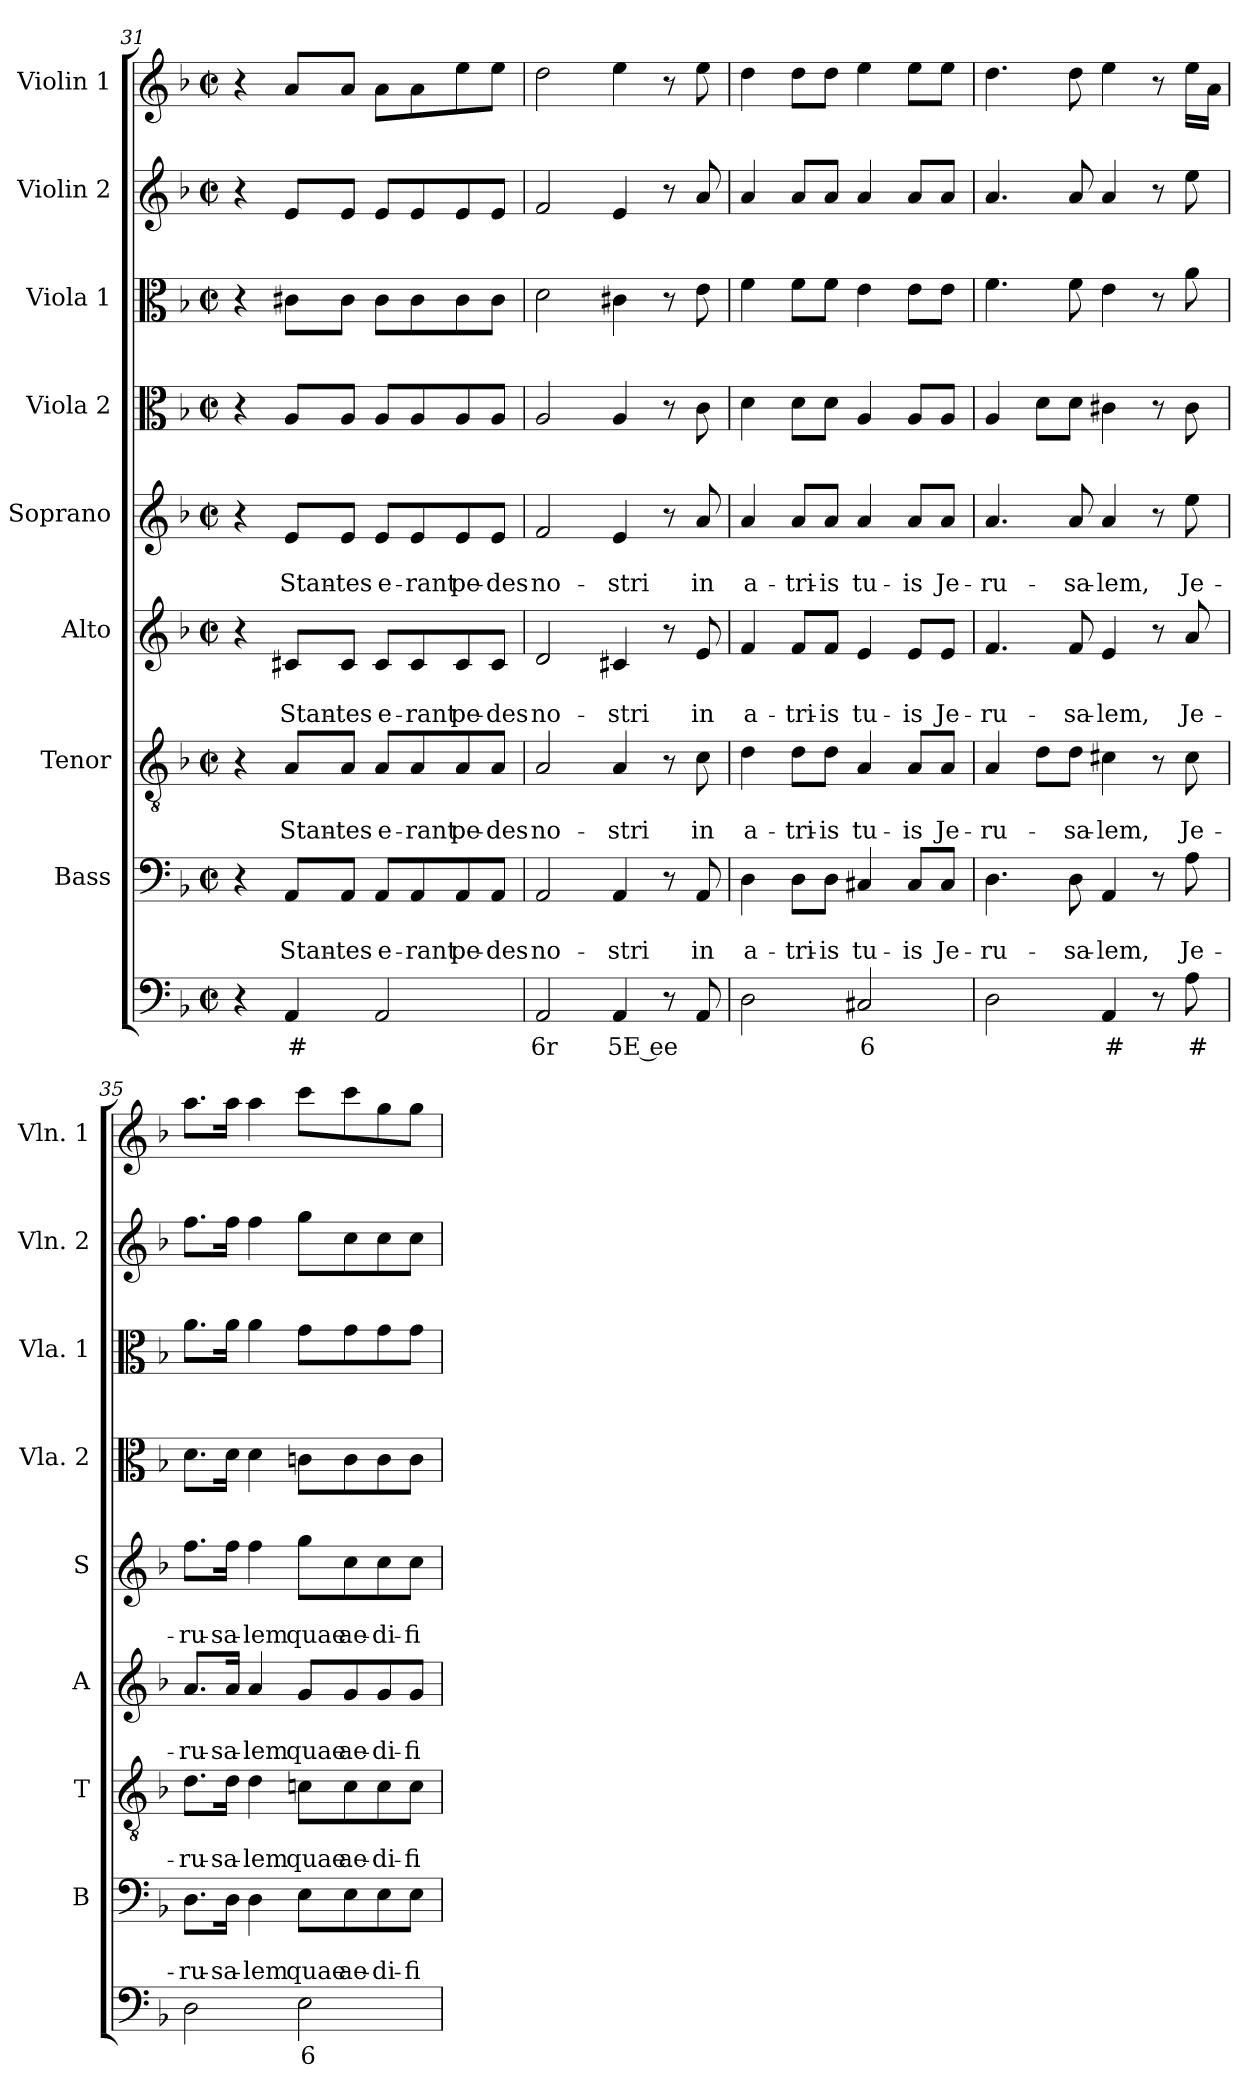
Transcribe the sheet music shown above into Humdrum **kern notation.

**kern	**text	**kern	**text	**text	**kern	**text	**text	**kern	**text	**text	**kern	**text	**text	**kern	**kern	**kern	**kern
*part9	*part9	*part8	*part8	*part8	*part7	*part7	*part7	*part6	*part6	*part6	*part5	*part5	*part5	*part4	*part3	*part2	*part1
*staff9	*staff9	*staff8	*staff8	*staff8	*staff7	*staff7	*staff7	*staff6	*staff6	*staff6	*staff5	*staff5	*staff5	*staff4	*staff3	*staff2	*staff1
*	*	*I"Bass	*	*	*I"Tenor	*	*	*I"Alto	*	*	*I"Soprano	*	*	*I"Viola 2	*I"Viola 1	*I"Violin 2	*I"Violin 1
*	*	*I'B	*	*	*I'T	*	*	*I'A	*	*	*I'S	*	*	*I'Vla. 2	*I'Vla. 1	*I'Vln. 2	*I'Vln. 1
!!LO:PB:g=z
*clefF4	*	*clefF4	*	*	*clefGv2	*	*	*clefG2	*	*	*clefG2	*	*	*clefC3	*clefC3	*clefG2	*clefG2
*k[b-]	*	*k[b-]	*	*	*k[b-]	*	*	*k[b-]	*	*	*k[b-]	*	*	*k[b-]	*k[b-]	*k[b-]	*k[b-]
*F:	*	*F:	*	*	*F:	*	*	*F:	*	*	*F:	*	*	*F:	*F:	*F:	*F:
*M2/2	*	*M2/2	*	*	*M2/2	*	*	*M2/2	*	*	*M2/2	*	*	*M2/2	*M2/2	*M2/2	*M2/2
*met(c|)	*	*met(c|)	*	*	*met(c|)	*	*	*met(c|)	*	*	*met(c|)	*	*	*met(c|)	*met(c|)	*met(c|)	*met(c|)
=31	=31	=31	=31	=31	=31	=31	=31	=31	=31	=31	=31	=31	=31	=31	=31	=31	=31
4r	.	4r	.	.	4r	.	.	4r	.	.	4r	.	.	4r	4r	4r	4r
!	!LO:LY:b	!	!	!LO:LY:b	!	!	!LO:LY:b	!	!	!LO:LY:b	!	!	!LO:LY:b	!	!	!	!
4AA/	#	8AA/L	.	Stan-	8A/L	.	Stan-	8c#X/L	.	Stan-	8e/L	.	Stan-	8A/L	8c#X\L	8e/L	8a/L
!	!	!	!	!LO:LY:b	!	!	!LO:LY:b	!	!	!LO:LY:b	!	!	!LO:LY:b	!	!	!	!
.	.	8AA/J	.	-tes	8A/J	.	-tes	8c#/J	.	-tes	8e/J	.	-tes	8A/J	8c#\J	8e/J	8a/J
!	!	!	!	!LO:LY:b	!	!	!LO:LY:b	!	!	!LO:LY:b	!	!	!LO:LY:b	!	!	!	!
2AA/	.	8AA/L	.	e-	8A/L	.	e-	8c#/L	.	e-	8e/L	.	e-	8A/L	8c#\L	8e/L	8a\L
!	!	!	!	!LO:LY:b	!	!	!LO:LY:b	!	!	!LO:LY:b	!	!	!LO:LY:b	!	!	!	!
.	.	8AA/	.	-rant	8A/	.	-rant	8c#/	.	-rant	8e/	.	-rant	8A/	8c#\	8e/	8a\
!	!	!	!	!LO:LY:b	!	!	!LO:LY:b	!	!	!LO:LY:b	!	!	!LO:LY:b	!	!	!	!
.	.	8AA/	.	pe-	8A/	.	pe-	8c#/	.	pe-	8e/	.	pe-	8A/	8c#\	8e/	8ee\
!	!	!	!	!LO:LY:b	!	!	!LO:LY:b	!	!	!LO:LY:b	!	!	!LO:LY:b	!	!	!	!
.	.	8AA/J	.	-des	8A/J	.	-des	8c#/J	.	-des	8e/J	.	-des	8A/J	8c#\J	8e/J	8ee\J
=32	=32	=32	=32	=32	=32	=32	=32	=32	=32	=32	=32	=32	=32	=32	=32	=32	=32
!	!LO:LY:b	!	!	!LO:LY:b	!	!	!LO:LY:b	!	!	!LO:LY:b	!	!	!LO:LY:b	!	!	!	!
2AA/	6r	2AA/	.	no-	2A/	.	no-	2d/	.	no-	2f/	.	no-	2A/	2d\	2f/	2dd\
!	!LO:LY:b	!	!	!LO:LY:b	!	!	!LO:LY:b	!	!	!LO:LY:b	!	!	!LO:LY:b	!	!	!	!
4AA/	5E ee	4AA/	.	-stri	4A/	.	-stri	4c#X/	.	-stri	4e/	.	-stri	4A/	4c#X\	4e/	4ee\
8r	.	8r	.	.	8r	.	.	8r	.	.	8r	.	.	8r	8r	8r	8r
!	!	!	!	!LO:LY:b	!	!	!LO:LY:b	!	!	!LO:LY:b	!	!	!LO:LY:b	!	!	!	!
8AA/	.	8AA/	.	in	8c\	.	in	8e/	.	in	8a/	.	in	8c\	8e\	8a/	8ee\
=33	=33	=33	=33	=33	=33	=33	=33	=33	=33	=33	=33	=33	=33	=33	=33	=33	=33
!	!	!	!	!LO:LY:b	!	!	!LO:LY:b	!	!	!LO:LY:b	!	!	!LO:LY:b	!	!	!	!
2D\	.	4D\	.	a-	4d\	.	a-	4f/	.	a-	4a/	.	a-	4d\	4f\	4a/	4dd\
!	!	!	!	!LO:LY:b	!	!	!LO:LY:b	!	!	!LO:LY:b	!	!	!LO:LY:b	!	!	!	!
.	.	8D\L	.	-tri-	8d\L	.	-tri-	8f/L	.	-tri-	8a/L	.	-tri-	8d\L	8f\L	8a/L	8dd\L
!	!	!	!	!LO:LY:b	!	!	!LO:LY:b	!	!	!LO:LY:b	!	!	!LO:LY:b	!	!	!	!
.	.	8D\J	.	-is	8d\J	.	-is	8f/J	.	-is	8a/J	.	-is	8d\J	8f\J	8a/J	8dd\J
!	!LO:LY:b	!	!	!LO:LY:b	!	!	!LO:LY:b	!	!	!LO:LY:b	!	!	!LO:LY:b	!	!	!	!
2C#X/	6	4C#X/	.	tu-	4A/	.	tu-	4e/	.	tu-	4a/	.	tu-	4A/	4e\	4a/	4ee\
!	!	!	!	!LO:LY:b	!	!	!LO:LY:b	!	!	!LO:LY:b	!	!	!LO:LY:b	!	!	!	!
.	.	8C#/L	.	-is	8A/L	.	-is	8e/L	.	-is	8a/L	.	-is	8A/L	8e\L	8a/L	8ee\L
!	!	!	!	!LO:LY:b	!	!	!LO:LY:b	!	!	!LO:LY:b	!	!	!LO:LY:b	!	!	!	!
.	.	8C#/J	.	Je-	8A/J	.	Je-	8e/J	.	Je-	8a/J	.	Je-	8A/J	8e\J	8a/J	8ee\J
=34	=34	=34	=34	=34	=34	=34	=34	=34	=34	=34	=34	=34	=34	=34	=34	=34	=34
!	!	!	!	!LO:LY:b	!	!	!LO:LY:b	!	!	!LO:LY:b	!	!	!LO:LY:b	!	!	!	!
2D\	.	4.D\	.	-ru-	4A/	.	-ru-	4.f/	.	-ru-	4.a/	.	-ru-	4A/	4.f\	4.a/	4.dd\
.	.	.	.	.	8d\L	.	.	.	.	.	.	.	.	8d\L	.	.	.
!	!	!	!	!LO:LY:b	!	!	!LO:LY:b	!	!	!LO:LY:b	!	!	!LO:LY:b	!	!	!	!
.	.	8D\	.	-sa-	8d\J	.	-sa-	8f/	.	-sa-	8a/	.	-sa-	8d\J	8f\	8a/	8dd\
!	!LO:LY:b	!	!	!LO:LY:b	!	!	!LO:LY:b	!	!	!LO:LY:b	!	!	!LO:LY:b	!	!	!	!
4AA/	#	4AA/	.	-lem,	4c#X\	.	-lem,	4e/	.	-lem,	4a/	.	-lem,	4c#X\	4e\	4a/	4ee\
8r	.	8r	.	.	8r	.	.	8r	.	.	8r	.	.	8r	8r	8r	8r
!	!LO:LY:b	!	!	!LO:LY:b	!	!	!LO:LY:b	!	!	!LO:LY:b	!	!	!LO:LY:b	!	!	!	!
8A\	#	8A\	.	Je-	8c#\	.	Je-	8a/	.	Je-	8ee\	.	Je-	8c#\	8a\	8ee\	16ee\LL
.	.	.	.	.	.	.	.	.	.	.	.	.	.	.	.	.	16a\JJ
!!LO:LB:g=z
=35	=35	=35	=35	=35	=35	=35	=35	=35	=35	=35	=35	=35	=35	=35	=35	=35	=35
!	!	!	!	!LO:LY:b	!	!	!LO:LY:b	!	!	!LO:LY:b	!	!	!LO:LY:b	!	!	!	!
2D\	.	8.D\L	.	-ru-	8.d\L	.	-ru-	8.a/L	.	-ru-	8.ff\L	.	-ru-	8.d\L	8.a\L	8.ff\L	8.aa\L
!	!	!	!	!LO:LY:b	!	!	!LO:LY:b	!	!	!LO:LY:b	!	!	!LO:LY:b	!	!	!	!
.	.	16D\Jk	.	-sa-	16d\Jk	.	-sa-	16a/Jk	.	-sa-	16ff\Jk	.	-sa-	16d\Jk	16a\Jk	16ff\Jk	16aa\Jk
!	!	!	!	!LO:LY:b	!	!	!LO:LY:b	!	!	!LO:LY:b	!	!	!LO:LY:b	!	!	!	!
.	.	4D\	.	-lem	4d\	.	-lem	4a/	.	-lem	4ff\	.	-lem	4d\	4a\	4ff\	4aa\
!	!LO:LY:b	!	!	!LO:LY:b	!	!	!LO:LY:b	!	!	!LO:LY:b	!	!	!LO:LY:b	!	!	!	!
2E\	6	8E\L	.	quae	8cni\L	.	quae	8g/L	.	quae	8gg\L	.	quae	8cni\L	8g\L	8gg\L	8ccc\L
!	!	!	!	!LO:LY:b	!	!	!LO:LY:b	!	!	!LO:LY:b	!	!	!LO:LY:b	!	!	!	!
.	.	8E\	.	ae-	8c\	.	ae-	8g/	.	ae-	8cc\	.	ae-	8c\	8g\	8cc\	8ccc\
!	!	!	!	!LO:LY:b	!	!	!LO:LY:b	!	!	!LO:LY:b	!	!	!LO:LY:b	!	!	!	!
.	.	8E\	.	-di-	8c\	.	-di-	8g/	.	-di-	8cc\	.	-di-	8c\	8g\	8cc\	8gg\
!	!	!	!	!LO:LY:b	!	!	!LO:LY:b	!	!	!LO:LY:b	!	!	!LO:LY:b	!	!	!	!
.	.	8E\J	.	-fi-	8c\J	.	-fi-	8g/J	.	-fi-	8cc\J	.	-fi-	8c\J	8g\J	8cc\J	8gg\J
=	=	=	=	=	=	=	=	=	=	=	=	=	=	=	=	=	=
*-	*-	*-	*-	*-	*-	*-	*-	*-	*-	*-	*-	*-	*-	*-	*-	*-	*-
